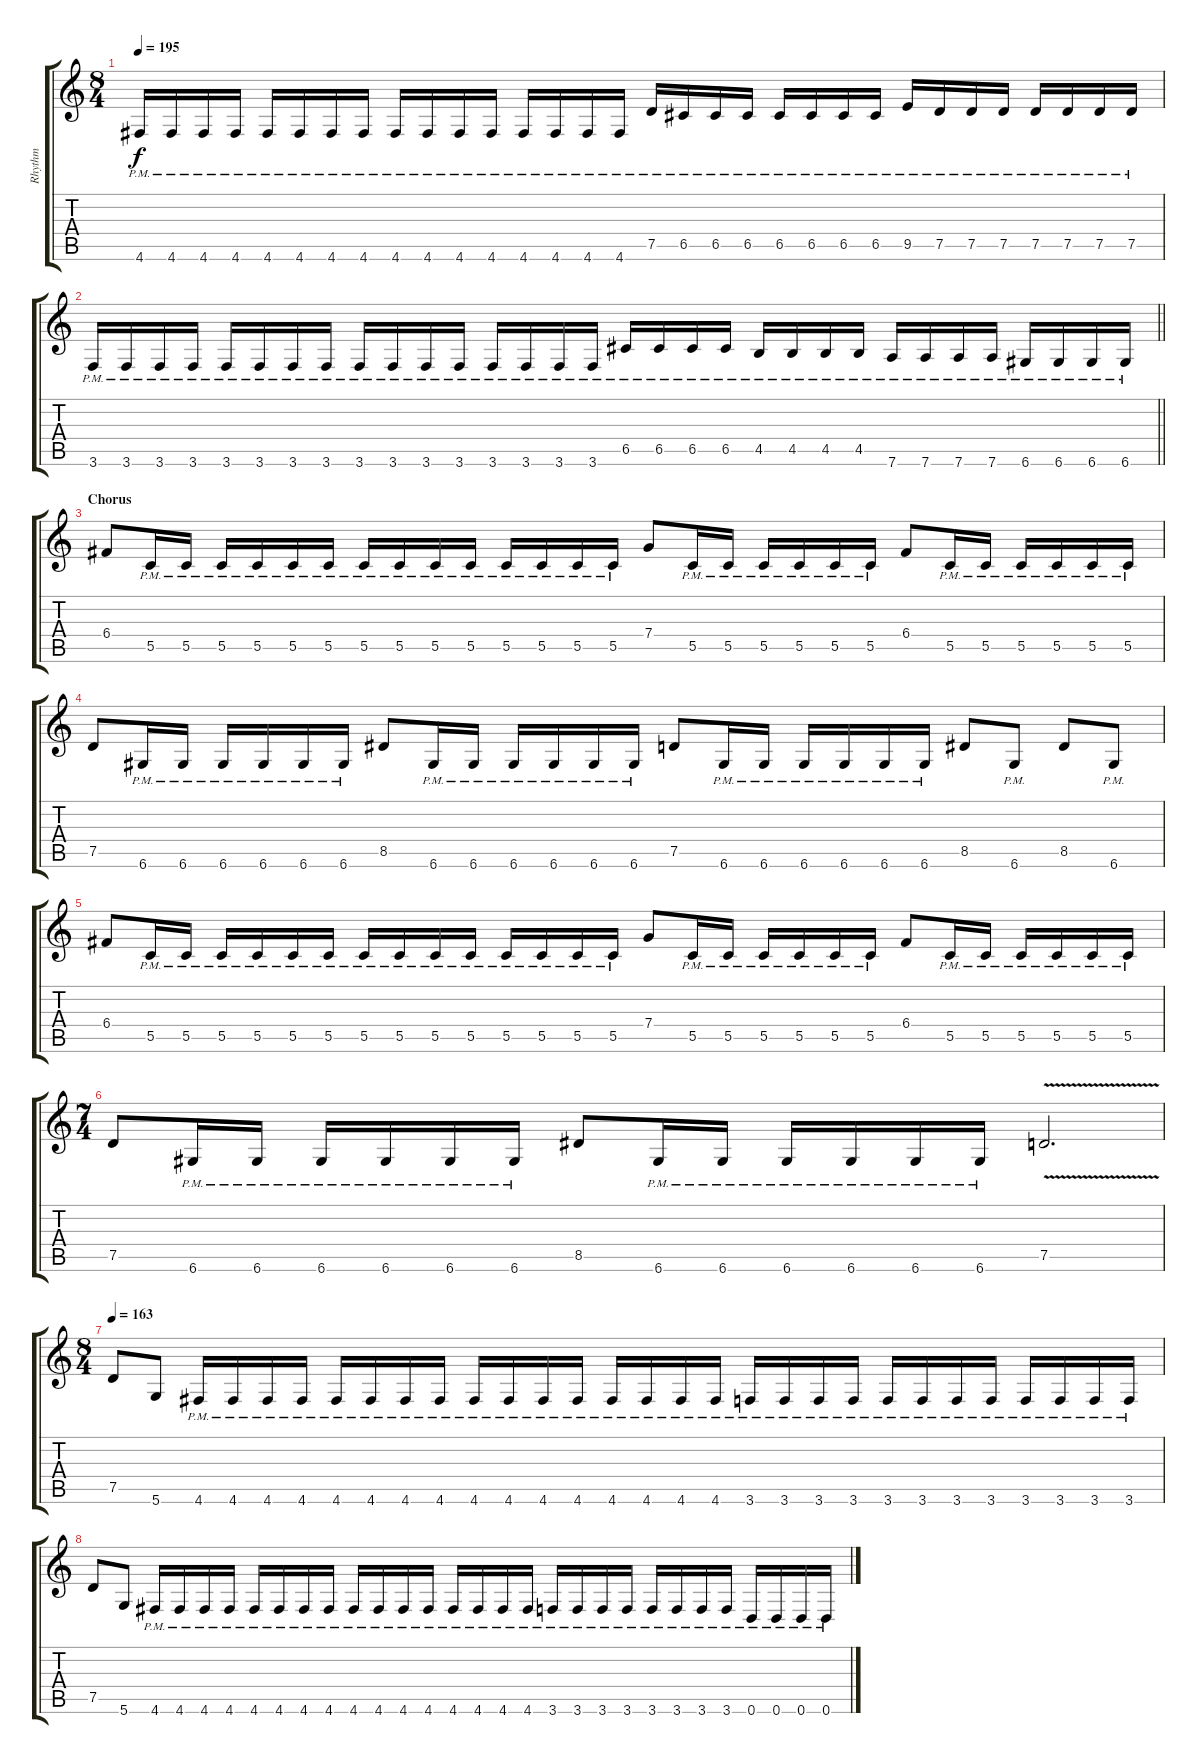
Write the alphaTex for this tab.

\track ("Rhythm" "Rhythm") {instrument overdrivenguitar}
\staff {score tabs}
\tuning (D4 A3 F3 C3 G2 D2) {hide}
\ts (8 4)
\tempo 195
\clef g2
\ks c
4.6{pm}.16{dy f} 4.6{pm}.16 4.6{pm}.16 4.6{pm}.16 4.6{pm}.16 4.6{pm}.16 4.6{pm}.16 4.6{pm}.16 4.6{pm}.16 4.6{pm}.16 4.6{pm}.16 4.6{pm}.16 4.6{pm}.16 4.6{pm}.16 4.6{pm}.16 4.6{pm}.16 7.5{pm}.16 6.5{pm}.16 6.5{pm}.16 6.5{pm}.16 6.5{pm}.16 6.5{pm}.16 6.5{pm}.16 6.5{pm}.16 9.5{pm}.16 7.5{pm}.16 7.5{pm}.16 7.5{pm}.16 7.5{pm}.16 7.5{pm}.16 7.5{pm}.16 7.5{pm}.16 |
\barLineRight lightlight
3.6{pm}.16 3.6{pm}.16 3.6{pm}.16 3.6{pm}.16 3.6{pm}.16 3.6{pm}.16 3.6{pm}.16 3.6{pm}.16 3.6{pm}.16 3.6{pm}.16 3.6{pm}.16 3.6{pm}.16 3.6{pm}.16 3.6{pm}.16 3.6{pm}.16 3.6{pm}.16 6.5{pm}.16 6.5{pm}.16 6.5{pm}.16 6.5{pm}.16 4.5{pm}.16 4.5{pm}.16 4.5{pm}.16 4.5{pm}.16 7.6{pm}.16 7.6{pm}.16 7.6{pm}.16 7.6{pm}.16 6.6{pm}.16 6.6{pm}.16 6.6{pm}.16 6.6{pm}.16 |
\section ("" "Chorus")
6.4.8 5.5{pm}.16 5.5{pm}.16 5.5{pm}.16 5.5{pm}.16 5.5{pm}.16 5.5{pm}.16 5.5{pm}.16 5.5{pm}.16 5.5{pm}.16 5.5{pm}.16 5.5{pm}.16 5.5{pm}.16 5.5{pm}.16 5.5{pm}.16 7.4.8 5.5{pm}.16 5.5{pm}.16 5.5{pm}.16 5.5{pm}.16 5.5{pm}.16 5.5{pm}.16 6.4.8 5.5{pm}.16 5.5{pm}.16 5.5{pm}.16 5.5{pm}.16 5.5{pm}.16 5.5{pm}.16 |
7.5.8 6.6{pm}.16 6.6{pm}.16 6.6{pm}.16 6.6{pm}.16 6.6{pm}.16 6.6{pm}.16 8.5.8 6.6{pm}.16 6.6{pm}.16 6.6{pm}.16 6.6{pm}.16 6.6{pm}.16 6.6{pm}.16 7.5.8 6.6{pm}.16 6.6{pm}.16 6.6{pm}.16 6.6{pm}.16 6.6{pm}.16 6.6{pm}.16 8.5.8 6.6{pm}.8 8.5.8 6.6{pm}.8 |
6.4.8 5.5{pm}.16 5.5{pm}.16 5.5{pm}.16 5.5{pm}.16 5.5{pm}.16 5.5{pm}.16 5.5{pm}.16 5.5{pm}.16 5.5{pm}.16 5.5{pm}.16 5.5{pm}.16 5.5{pm}.16 5.5{pm}.16 5.5{pm}.16 7.4.8 5.5{pm}.16 5.5{pm}.16 5.5{pm}.16 5.5{pm}.16 5.5{pm}.16 5.5{pm}.16 6.4.8 5.5{pm}.16 5.5{pm}.16 5.5{pm}.16 5.5{pm}.16 5.5{pm}.16 5.5{pm}.16 |
\ts (7 4)
7.5.8 6.6{pm}.16 6.6{pm}.16 6.6{pm}.16 6.6{pm}.16 6.6{pm}.16 6.6{pm}.16 8.5.8 6.6{pm}.16 6.6{pm}.16 6.6{pm}.16 6.6{pm}.16 6.6{pm}.16 6.6{pm}.16 7.5{v}.2{d} |
\ts (8 4)
\tempo 163
7.5.8 5.6.8 4.6{pm}.16 4.6{pm}.16 4.6{pm}.16 4.6{pm}.16 4.6{pm}.16 4.6{pm}.16 4.6{pm}.16 4.6{pm}.16 4.6{pm}.16 4.6{pm}.16 4.6{pm}.16 4.6{pm}.16 4.6{pm}.16 4.6{pm}.16 4.6{pm}.16 4.6{pm}.16 3.6{pm}.16 3.6{pm}.16 3.6{pm}.16 3.6{pm}.16 3.6{pm}.16 3.6{pm}.16 3.6{pm}.16 3.6{pm}.16 3.6{pm}.16 3.6{pm}.16 3.6{pm}.16 3.6{pm}.16 |
7.5.8 5.6.8 4.6{pm}.16 4.6{pm}.16 4.6{pm}.16 4.6{pm}.16 4.6{pm}.16 4.6{pm}.16 4.6{pm}.16 4.6{pm}.16 4.6{pm}.16 4.6{pm}.16 4.6{pm}.16 4.6{pm}.16 4.6{pm}.16 4.6{pm}.16 4.6{pm}.16 4.6{pm}.16 3.6{pm}.16 3.6{pm}.16 3.6{pm}.16 3.6{pm}.16 3.6{pm}.16 3.6{pm}.16 3.6{pm}.16 3.6{pm}.16 0.6{pm}.16 0.6{pm}.16 0.6{pm}.16 0.6{pm}.16
